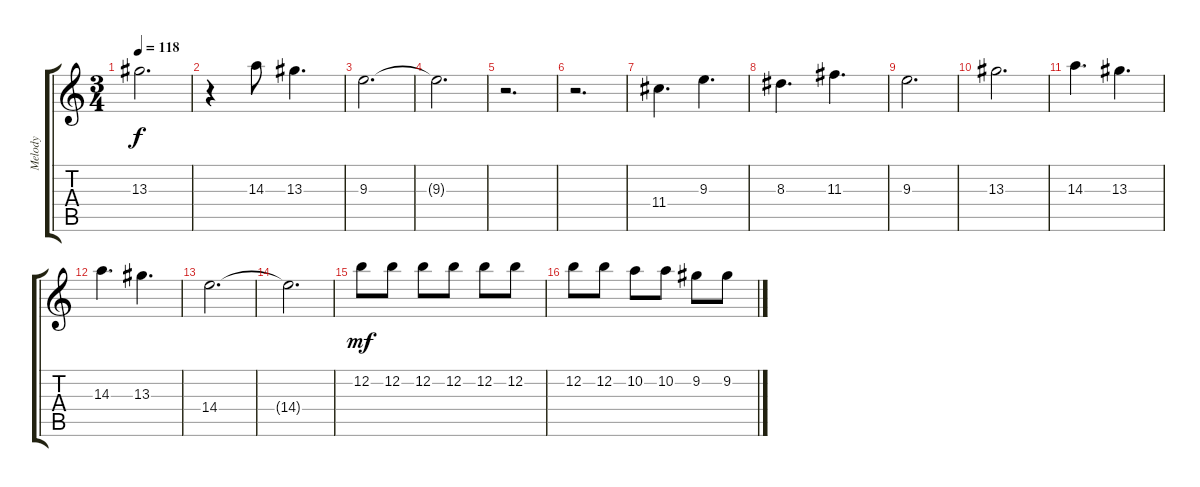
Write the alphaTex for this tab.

\track ("Melody" "Melody") {instrument acousticguitarsteel}
\staff {score tabs}
\tuning (E4 B3 G3 D3 A2 E2) {hide}
\ts (3 4)
\tempo 118
\clef g2
\ks c
13.3.2{d dy f} |
r.4 14.3.8 13.3.4{d} |
9.3.2{d} |
9.3{t}.2{d} |
r.2{d} |
r.2{d} |
11.4.4{d} 9.3.4{d} |
8.3.4{d} 11.3.4{d} |
9.3.2{d} |
13.3.2{d} |
14.3.4{d} 13.3.4{d} |
14.3.4{d} 13.3.4{d} |
14.4.2{d} |
14.4{t}.2{d} |
12.2.8{dy mf} 12.2.8 12.2.8 12.2.8 12.2.8 12.2.8 |
12.2.8 12.2.8 10.2.8 10.2.8 9.2.8 9.2.8
